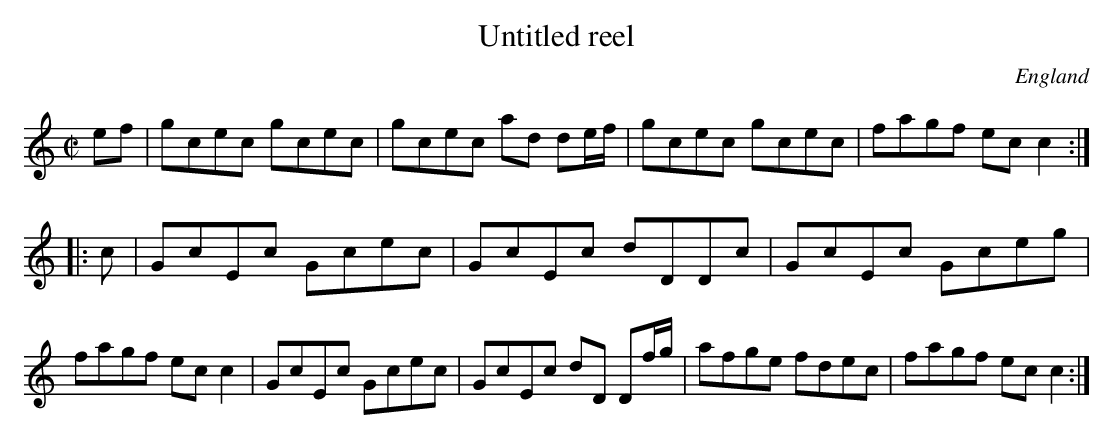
X:1
T:Untitled reel
O:England
M:C|
K:C
ef|gcec gcec|gcec ad de/2f/2|\
gcec gcec|fagf ecc2:|
|:c|GcEc Gcec|GcEc dDDc|GcEc Gceg|fagf ecc2|\
GcEc Gcec|GcEc dD Df/2g/2|afge fdec|fagf ecc2:|
